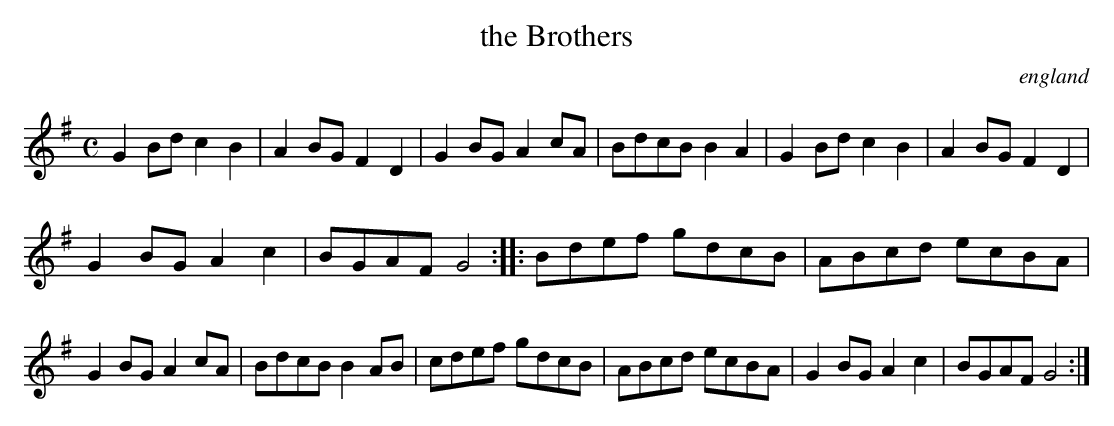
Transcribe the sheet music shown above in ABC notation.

X:1
T:the Brothers
O:england
M:C
K:G
G2Bd c2B2| A2BG F2D2| G2BG A2cA| BdcB B2A2|\
G2Bd c2B2| A2BG F2D2|
G2BG A2c2| BGAF G4::\
Bdef gdcB| ABcd ecBA|
G2BG A2cA| BdcB B2AB|\
cdef gdcB| ABcd ecBA| G2BG A2c2| BGAF G4:|
